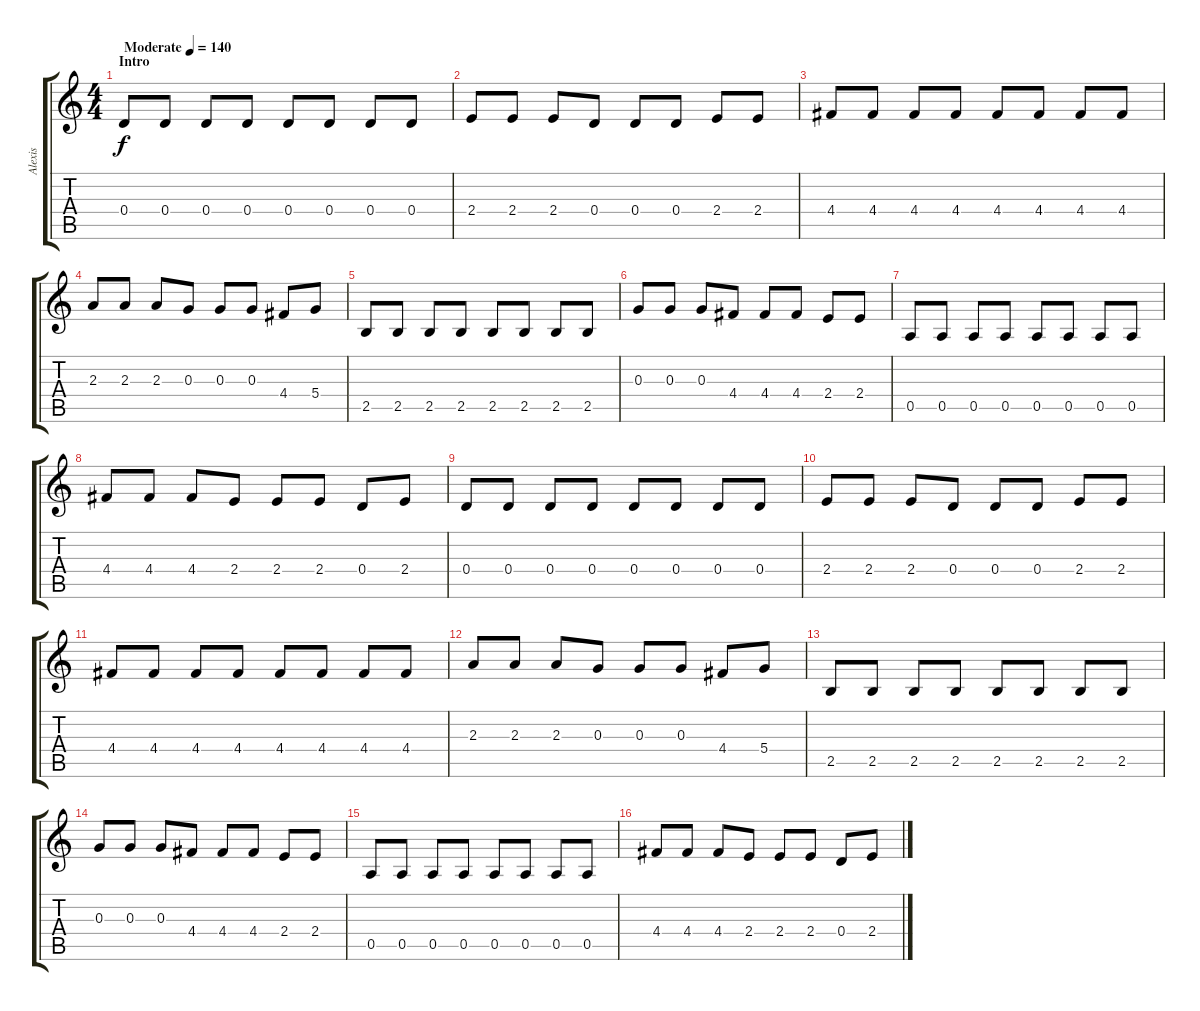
\track ("Alexis" "Alexis") {instrument distortionguitar}
\staff {score tabs}
\tuning (E4 B3 G3 D3 A2 E2) {hide}
\ts (4 4)
\section ("" "Intro")
\tempo (140 "Moderate")
\clef g2
\ks c
0.4.8{dy f instrument distortionguitar} 0.4.8 0.4.8 0.4.8 0.4.8 0.4.8 0.4.8 0.4.8 |
2.4.8 2.4.8 2.4.8 0.4.8 0.4.8 0.4.8 2.4.8 2.4.8 |
4.4.8 4.4.8 4.4.8 4.4.8 4.4.8 4.4.8 4.4.8 4.4.8 |
2.3.8 2.3.8 2.3.8 0.3.8 0.3.8 0.3.8 4.4.8 5.4.8 |
2.5.8 2.5.8 2.5.8 2.5.8 2.5.8 2.5.8 2.5.8 2.5.8 |
0.3.8 0.3.8 0.3.8 4.4.8 4.4.8 4.4.8 2.4.8 2.4.8 |
0.5.8 0.5.8 0.5.8 0.5.8 0.5.8 0.5.8 0.5.8 0.5.8 |
4.4.8 4.4.8 4.4.8 2.4.8 2.4.8 2.4.8 0.4.8 2.4.8 |
0.4.8 0.4.8 0.4.8 0.4.8 0.4.8 0.4.8 0.4.8 0.4.8 |
2.4.8 2.4.8 2.4.8 0.4.8 0.4.8 0.4.8 2.4.8 2.4.8 |
4.4.8 4.4.8 4.4.8 4.4.8 4.4.8 4.4.8 4.4.8 4.4.8 |
2.3.8 2.3.8 2.3.8 0.3.8 0.3.8 0.3.8 4.4.8 5.4.8 |
2.5.8 2.5.8 2.5.8 2.5.8 2.5.8 2.5.8 2.5.8 2.5.8 |
0.3.8 0.3.8 0.3.8 4.4.8 4.4.8 4.4.8 2.4.8 2.4.8 |
0.5.8 0.5.8 0.5.8 0.5.8 0.5.8 0.5.8 0.5.8 0.5.8 |
4.4.8 4.4.8 4.4.8 2.4.8 2.4.8 2.4.8 0.4.8 2.4.8
